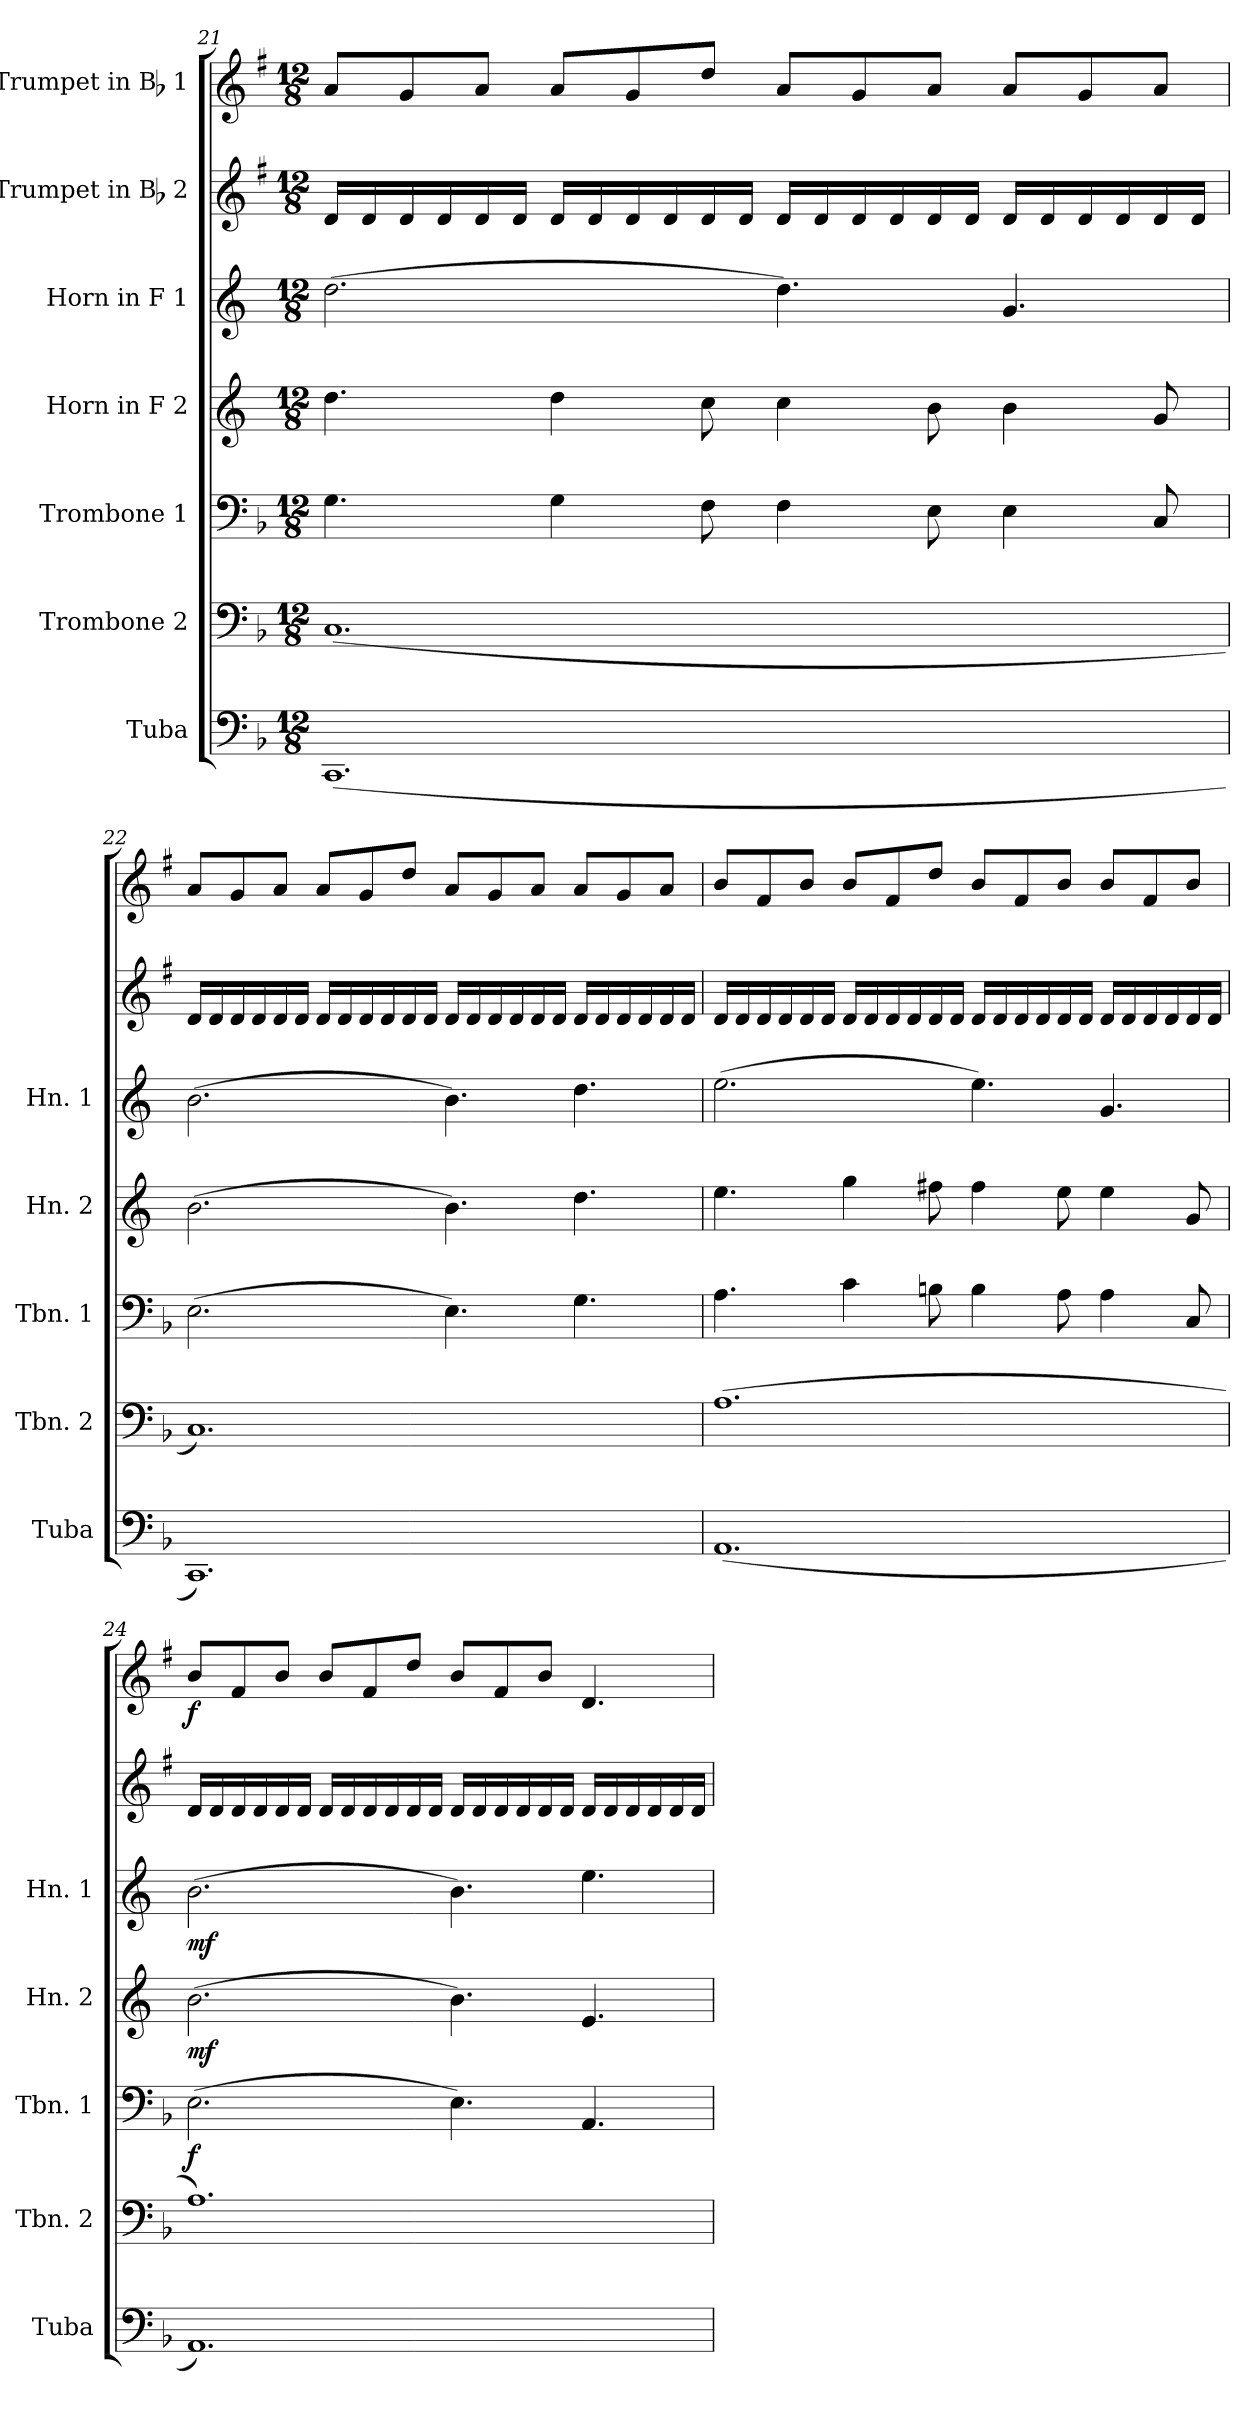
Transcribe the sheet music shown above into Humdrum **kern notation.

**kern	**kern	**kern	**dynam	**kern	**dynam	**kern	**dynam	**kern	**kern	**dynam
*part7	*part6	*part5	*part5	*part4	*part4	*part3	*part3	*part2	*part1	*part1
*staff7	*staff6	*staff5	*staff5	*staff4	*staff4	*staff3	*staff3	*staff2	*staff1	*staff1
*I"Tuba	*I"Trombone 2	*I"Trombone 1	*	*I"Horn in F 2	*	*I"Horn in F 1	*	*I"Trumpet in Bb 2	*I"Trumpet in Bb 1	*
*I'Tuba	*I'Tbn. 2	*I'Tbn. 1	*	*I'Hn. 2	*	*I'Hn. 1	*	*	*	*
!!LO:PB:g=z
*clefF4	*clefF4	*clefF4	*	*clefG2	*	*clefG2	*	*clefG2	*clefG2	*
*	*	*	*	*ITrd4c7	*	*ITrd4c7	*	*ITrd1c2	*ITrd1c2	*
*k[b-]	*k[b-]	*k[b-]	*	*k[b-]	*	*k[b-]	*	*k[b-]	*k[b-]	*
*F:	*F:	*F:	*	*	*	*	*	*F:	*F:	*
*M12/8	*M12/8	*M12/8	*	*M12/8	*	*M12/8	*	*M12/8	*M12/8	*
=21	=21	=21	=21	=21	=21	=21	=21	=21	=21	=21
(1.CC	(1.C	4.G\	.	4.g\	.	(>2.g\	.	16c/LL	8g/L	.
.	.	.	.	.	.	.	.	16c/	.	.
.	.	.	.	.	.	.	.	16c/	8f/	.
.	.	.	.	.	.	.	.	16c/	.	.
.	.	.	.	.	.	.	.	16c/	8g/J	.
.	.	.	.	.	.	.	.	16c/JJ	.	.
.	.	4G\	.	4g\	.	.	.	16c/LL	8g/L	.
.	.	.	.	.	.	.	.	16c/	.	.
.	.	.	.	.	.	.	.	16c/	8f/	.
.	.	.	.	.	.	.	.	16c/	.	.
.	.	8F\	.	8f\	.	.	.	16c/	8cc/J	.
.	.	.	.	.	.	.	.	16c/JJ	.	.
.	.	4F\	.	4f\	.	4.g\)	.	16c/LL	8g/L	.
.	.	.	.	.	.	.	.	16c/	.	.
.	.	.	.	.	.	.	.	16c/	8f/	.
.	.	.	.	.	.	.	.	16c/	.	.
.	.	8E\	.	8e\	.	.	.	16c/	8g/J	.
.	.	.	.	.	.	.	.	16c/JJ	.	.
.	.	4E\	.	4e\	.	4.c/	.	16c/LL	8g/L	.
.	.	.	.	.	.	.	.	16c/	.	.
.	.	.	.	.	.	.	.	16c/	8f/	.
.	.	.	.	.	.	.	.	16c/	.	.
.	.	8C/	.	8c/	.	.	.	16c/	8g/J	.
.	.	.	.	.	.	.	.	16c/JJ	.	.
=22	=22	=22	=22	=22	=22	=22	=22	=22	=22	=22
1.CC)	1.C)	(>2.E\	.	(>2.e\	.	(>2.e\	.	16c/LL	8g/L	.
.	.	.	.	.	.	.	.	16c/	.	.
.	.	.	.	.	.	.	.	16c/	8f/	.
.	.	.	.	.	.	.	.	16c/	.	.
.	.	.	.	.	.	.	.	16c/	8g/J	.
.	.	.	.	.	.	.	.	16c/JJ	.	.
.	.	.	.	.	.	.	.	16c/LL	8g/L	.
.	.	.	.	.	.	.	.	16c/	.	.
.	.	.	.	.	.	.	.	16c/	8f/	.
.	.	.	.	.	.	.	.	16c/	.	.
.	.	.	.	.	.	.	.	16c/	8cc/J	.
.	.	.	.	.	.	.	.	16c/JJ	.	.
.	.	4.E\)	.	4.e\)	.	4.e\)	.	16c/LL	8g/L	.
.	.	.	.	.	.	.	.	16c/	.	.
.	.	.	.	.	.	.	.	16c/	8f/	.
.	.	.	.	.	.	.	.	16c/	.	.
.	.	.	.	.	.	.	.	16c/	8g/J	.
.	.	.	.	.	.	.	.	16c/JJ	.	.
.	.	4.G\	.	4.g\	.	4.g\	.	16c/LL	8g/L	.
.	.	.	.	.	.	.	.	16c/	.	.
.	.	.	.	.	.	.	.	16c/	8f/	.
.	.	.	.	.	.	.	.	16c/	.	.
.	.	.	.	.	.	.	.	16c/	8g/J	.
.	.	.	.	.	.	.	.	16c/JJ	.	.
!!LO:LB:g=z
=23	=23	=23	=23	=23	=23	=23	=23	=23	=23	=23
(1.AA	(>1.A	4.A\	.	4.a\	.	(>2.a\	.	16c/LL	8a/L	.
.	.	.	.	.	.	.	.	16c/	.	.
.	.	.	.	.	.	.	.	16c/	8e/	.
.	.	.	.	.	.	.	.	16c/	.	.
.	.	.	.	.	.	.	.	16c/	8a/J	.
.	.	.	.	.	.	.	.	16c/JJ	.	.
.	.	4c\	.	4cc\	.	.	.	16c/LL	8a/L	.
.	.	.	.	.	.	.	.	16c/	.	.
.	.	.	.	.	.	.	.	16c/	8e/	.
.	.	.	.	.	.	.	.	16c/	.	.
.	.	8Bn\	.	8bn\	.	.	.	16c/	8cc/J	.
.	.	.	.	.	.	.	.	16c/JJ	.	.
.	.	4B\	.	4b\	.	4.a\)	.	16c/LL	8a/L	.
.	.	.	.	.	.	.	.	16c/	.	.
.	.	.	.	.	.	.	.	16c/	8e/	.
.	.	.	.	.	.	.	.	16c/	.	.
.	.	8A\	.	8a\	.	.	.	16c/	8a/J	.
.	.	.	.	.	.	.	.	16c/JJ	.	.
.	.	4A\	.	4a\	.	4.c/	.	16c/LL	8a/L	.
.	.	.	.	.	.	.	.	16c/	.	.
.	.	.	.	.	.	.	.	16c/	8e/	.
.	.	.	.	.	.	.	.	16c/	.	.
.	.	8C/	.	8c/	.	.	.	16c/	8a/J	.
.	.	.	.	.	.	.	.	16c/JJ	.	.
=24	=24	=24	=24	=24	=24	=24	=24	=24	=24	=24
!	!	!	!LO:DY:b	!	!LO:DY:b	!	!LO:DY:b	!	!	!LO:DY:b
1.AA)	1.A)	(>2.E\	f	(>2.e\	mf	(>2.e\	mf	16c/LL	8a/L	f
.	.	.	.	.	.	.	.	16c/	.	.
.	.	.	.	.	.	.	.	16c/	8e/	.
.	.	.	.	.	.	.	.	16c/	.	.
.	.	.	.	.	.	.	.	16c/	8a/J	.
.	.	.	.	.	.	.	.	16c/JJ	.	.
.	.	.	.	.	.	.	.	16c/LL	8a/L	.
.	.	.	.	.	.	.	.	16c/	.	.
.	.	.	.	.	.	.	.	16c/	8e/	.
.	.	.	.	.	.	.	.	16c/	.	.
.	.	.	.	.	.	.	.	16c/	8cc/J	.
.	.	.	.	.	.	.	.	16c/JJ	.	.
.	.	4.E\)	.	4.e\)	.	4.e\)	.	16c/LL	8a/L	.
.	.	.	.	.	.	.	.	16c/	.	.
.	.	.	.	.	.	.	.	16c/	8e/	.
.	.	.	.	.	.	.	.	16c/	.	.
.	.	.	.	.	.	.	.	16c/	8a/J	.
.	.	.	.	.	.	.	.	16c/JJ	.	.
.	.	4.AA/	.	4.A/	.	4.a\	.	16c/LL	4.c/	.
.	.	.	.	.	.	.	.	16c/	.	.
.	.	.	.	.	.	.	.	16c/	.	.
.	.	.	.	.	.	.	.	16c/	.	.
.	.	.	.	.	.	.	.	16c/	.	.
.	.	.	.	.	.	.	.	16c/JJ	.	.
=	=	=	=	=	=	=	=	=	=	=
*-	*-	*-	*-	*-	*-	*-	*-	*-	*-	*-
